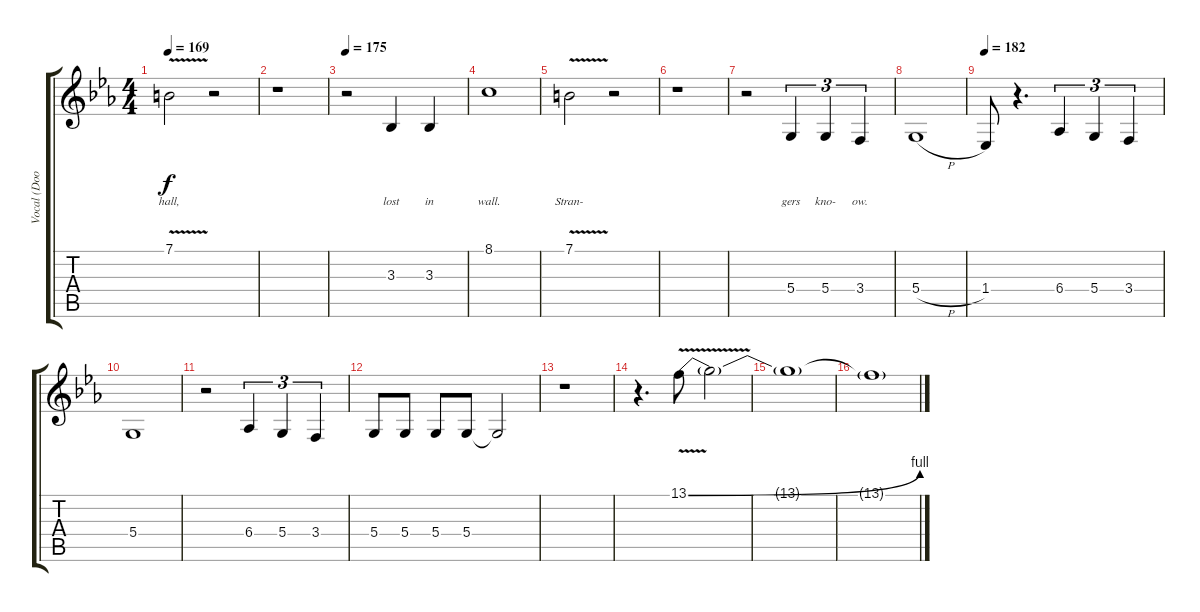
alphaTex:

\track ("Vocal (Doogie White)" "Vocal (Doo") {instrument flute}
\staff {score tabs}
\tuning (E4 B3 G3 D3 A2 E2) {hide}
\ts (4 4)
\tempo 169
\clef g2
\ks cminor
7.1{v}.2{lyrics (0 "hall,") lyrics (1 "") lyrics (2 "") lyrics (3 "") lyrics (4 "") dy f} r.2 |
r.1 |
\tempo 175
r.2 3.3.4{lyrics (0 "lost") lyrics (1 "") lyrics (2 "") lyrics (3 "") lyrics (4 "")} 3.3.4{lyrics (0 "in") lyrics (1 "") lyrics (2 "") lyrics (3 "") lyrics (4 "")} |
8.1.1{lyrics (0 "wall.") lyrics (1 "") lyrics (2 "") lyrics (3 "") lyrics (4 "")} |
7.1{v}.2{lyrics (0 "Stran-") lyrics (1 "") lyrics (2 "") lyrics (3 "") lyrics (4 "")} r.2 |
r.1 |
r.2 5.4.4{tu (3 2) lyrics (0 "gers") lyrics (1 "") lyrics (2 "") lyrics (3 "") lyrics (4 "")} 5.4.4{tu (3 2) lyrics (0 "kno-") lyrics (1 "") lyrics (2 "") lyrics (3 "") lyrics (4 "")} 3.4.4{tu (3 2) lyrics (0 "ow.") lyrics (1 "") lyrics (2 "") lyrics (3 "") lyrics (4 "")} |
5.4{h}.1 |
\tempo 182
1.4.8 r.4{d} 6.4.4{tu (3 2)} 5.4.4{tu (3 2)} 3.4.4{tu (3 2)} |
5.4.1 |
r.2 6.4.4{tu (3 2)} 5.4.4{tu (3 2)} 3.4.4{tu (3 2)} |
5.4.8 5.4.8 5.4.8 5.4.8 5.4{t}.2 |
r.1 |
r.4{d} 13.1{be (bend 0 0 60 4) v}.8 13.1{t}.2 |
13.1{t}.1 |
13.1{t}.1
